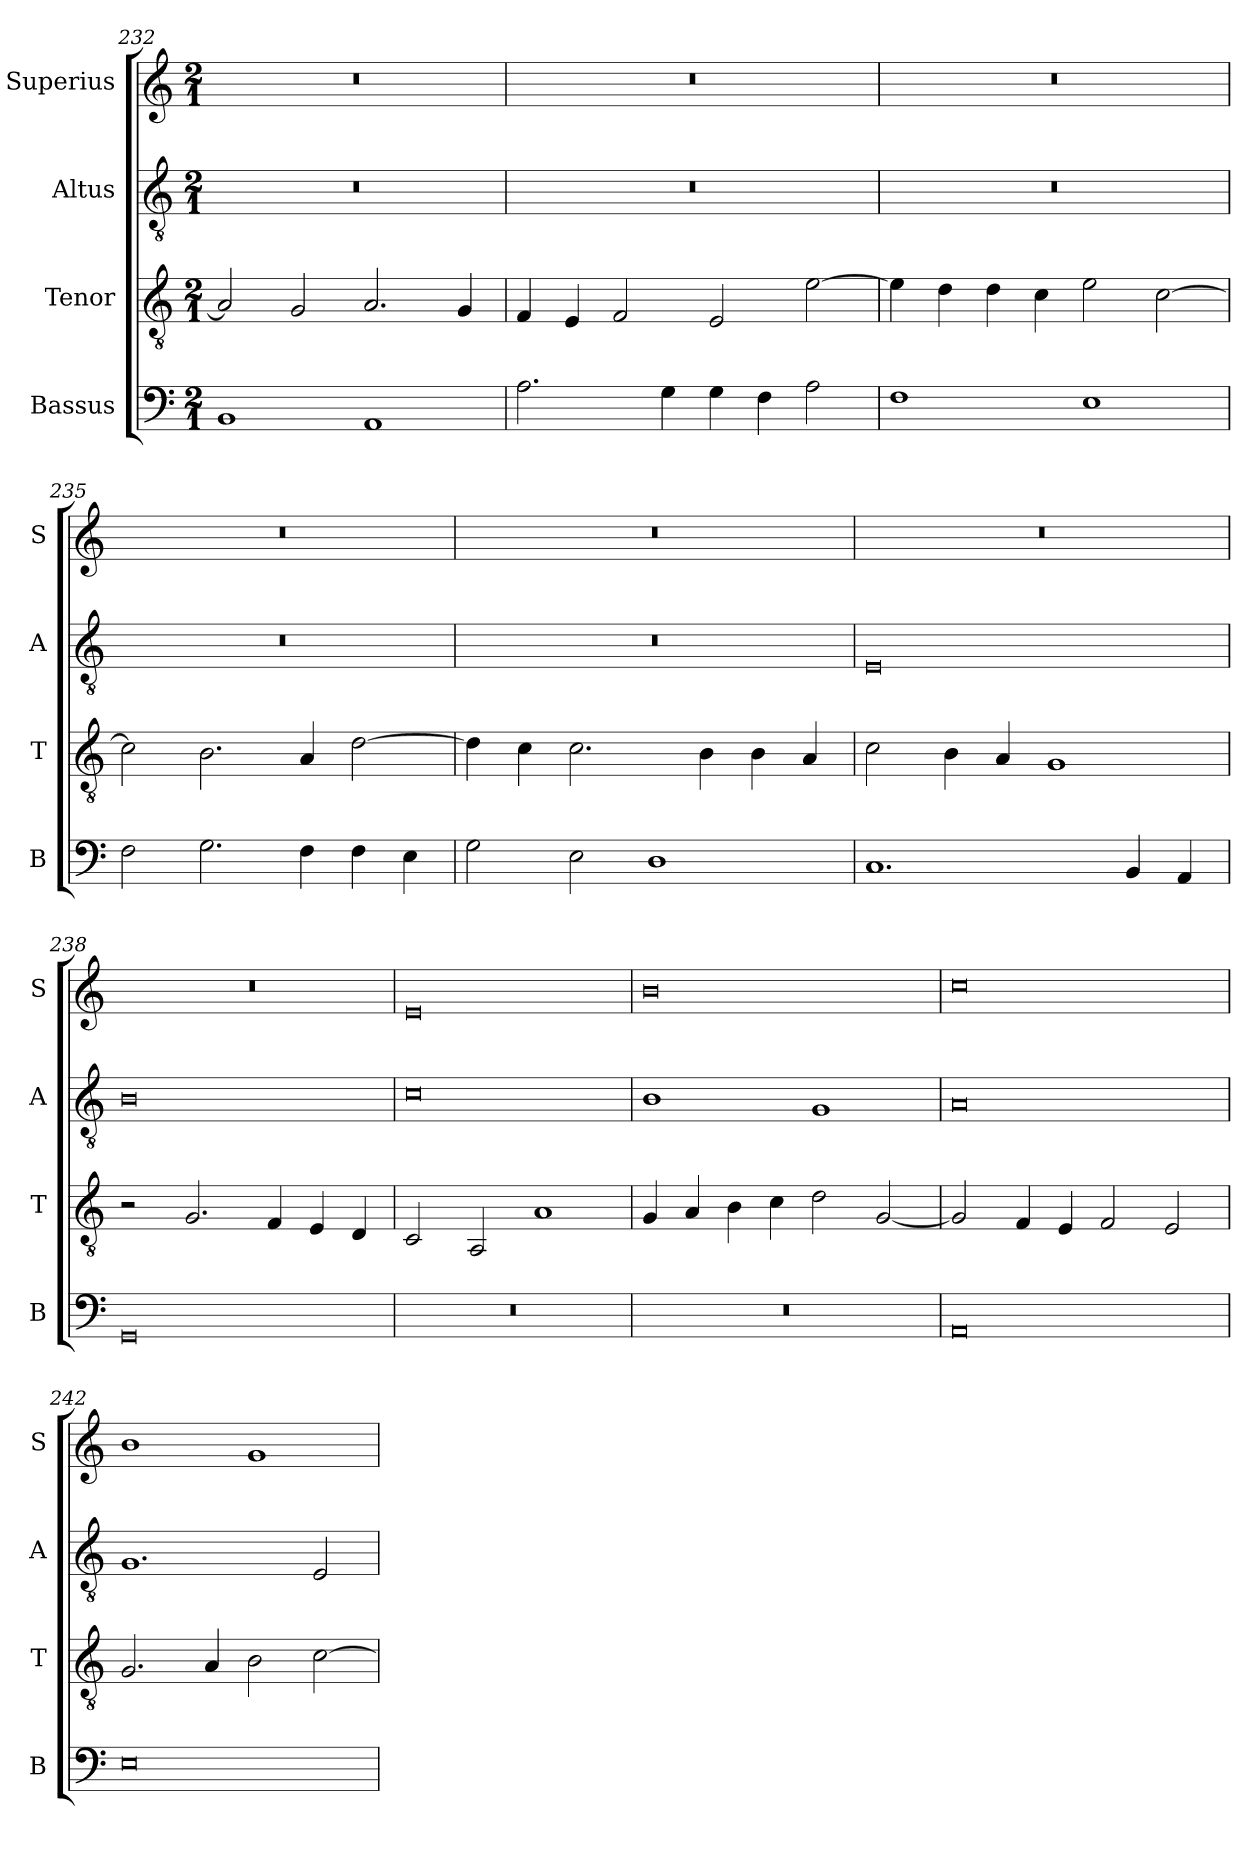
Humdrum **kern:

**kern	**kern	**kern	**kern
*part4	*part3	*part2	*part1
*staff4	*staff3	*staff2	*staff1
*I"Bassus	*I"Tenor	*I"Altus	*I"Superius
*I'B	*I'T	*I'A	*I'S
*clefF4	*clefGv2	*clefGv2	*clefG2
*k[]	*k[]	*k[]	*k[]
*M2/1	*M2/1	*M2/1	*M2/1
=232	=232	=232	=232
1BB	2A]	0r	0r
.	2G	.	.
1AA	2.A	.	.
.	4G	.	.
=233	=233	=233	=233
2.A	4F	0r	0r
.	4E	.	.
.	2F	.	.
4G	.	.	.
4G	2E	.	.
4F	.	.	.
2A	[2e	.	.
=234	=234	=234	=234
1F	4e]	0r	0r
.	4d	.	.
.	4d	.	.
.	4c	.	.
1E	2e	.	.
.	[2c	.	.
=235	=235	=235	=235
2F	2c]	0r	0r
2.G	2.B	.	.
4F	4A	.	.
4F	[2d	.	.
4E	.	.	.
=236	=236	=236	=236
2G	4d]	0r	0r
.	4c	.	.
2E	2.c	.	.
1D	.	.	.
.	4B	.	.
.	4B	.	.
.	4A	.	.
=237	=237	=237	=237
1.C	2c	0E	0r
.	4B	.	.
.	4A	.	.
.	1G	.	.
4BB	.	.	.
4AA	.	.	.
=238	=238	=238	=238
0GG	2r	0B	0r
.	2.G	.	.
.	4F	.	.
.	4E	.	.
.	4D	.	.
=239	=239	=239	=239
0r	2C	0c	0e
.	2AA	.	.
.	1A	.	.
=240	=240	=240	=240
0r	4G	1B	0b
.	4A	.	.
.	4B	.	.
.	4c	.	.
.	2d	1G	.
.	[2G	.	.
=241	=241	=241	=241
0AA	2G]	0A	0cc
.	4F	.	.
.	4E	.	.
.	2F	.	.
.	2E	.	.
=242	=242	=242	=242
0E	2.G	1.G	1b
.	4A	.	.
.	2B	.	1g
.	[2c	2E	.
=	=	=	=
*-	*-	*-	*-
